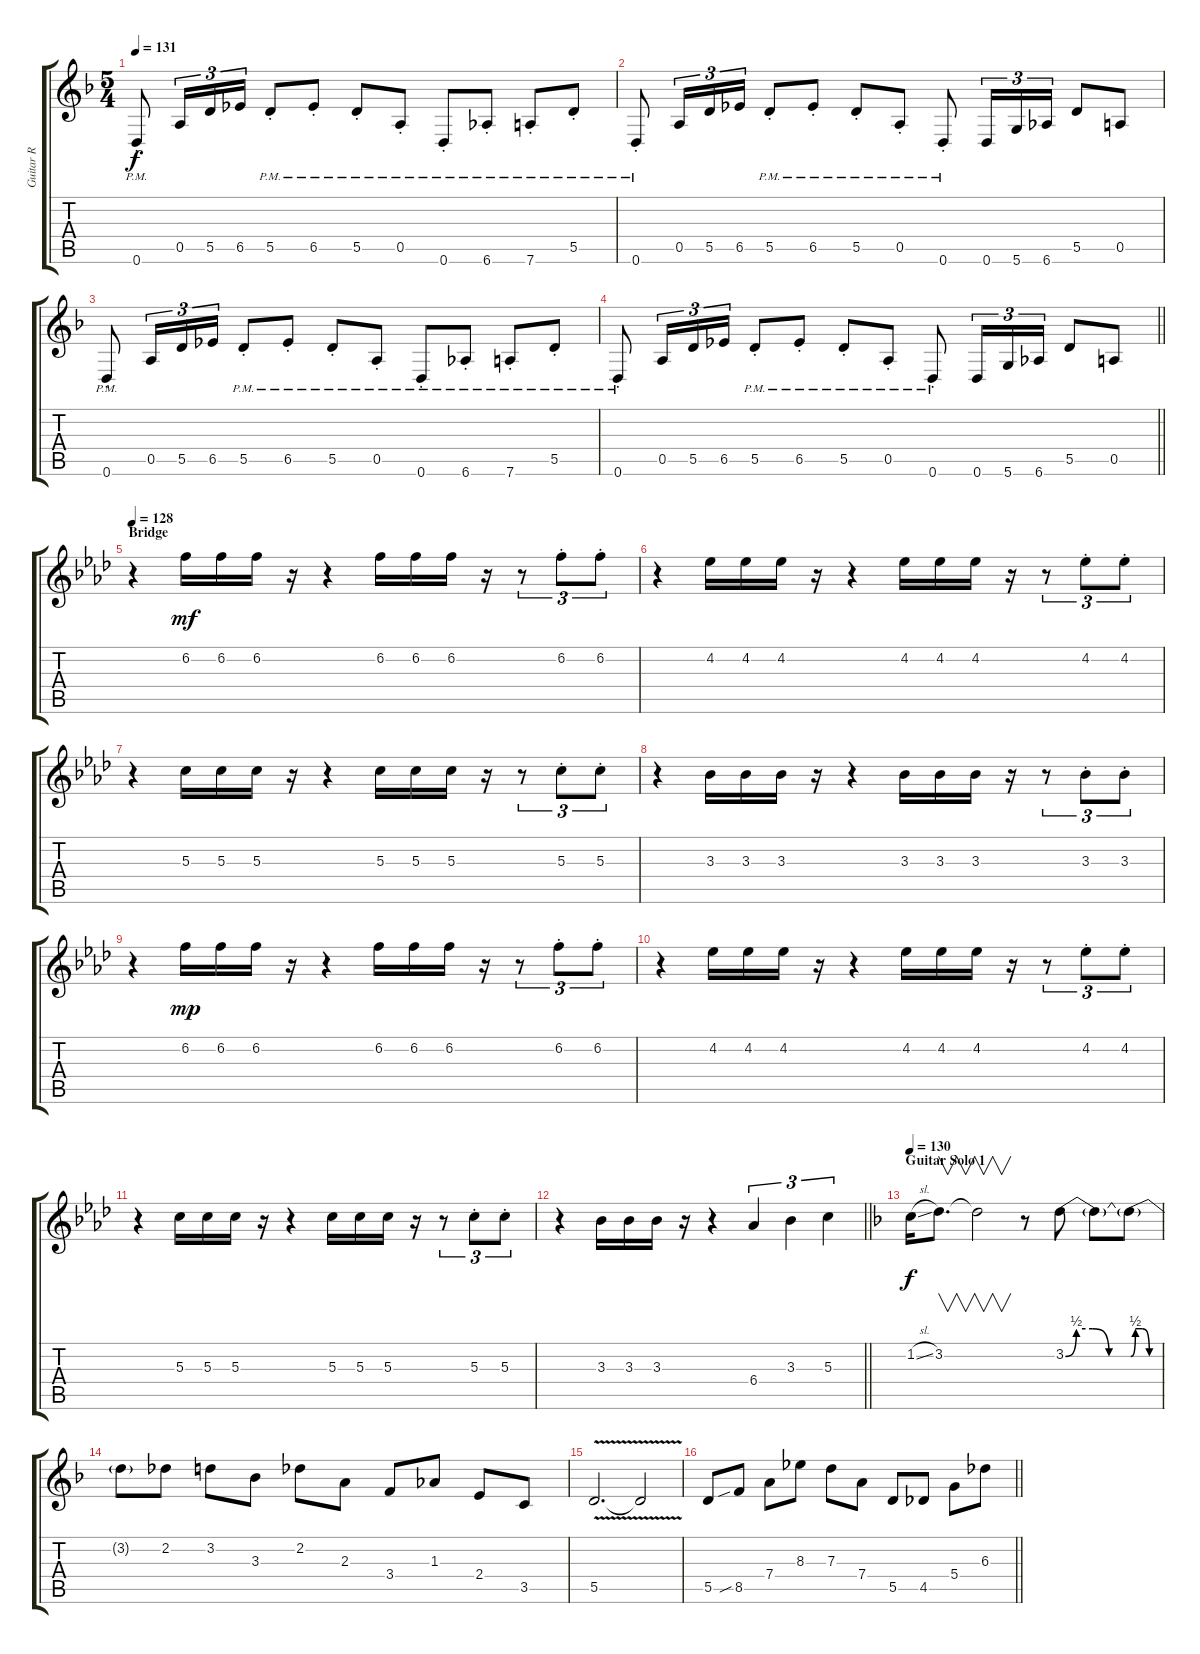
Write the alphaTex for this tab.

\track ("Guitar R" "Guitar R") {instrument distortionguitar}
\staff {score tabs}
\tuning (E4 B3 G3 D3 A2 D2) {hide}
\ts (5 4)
\tempo 131
\clef g2
\ks f
0.6{pm st}.8{dy f} 0.5.16{tu (3 2)} 5.5.16{tu (3 2)} 6.5.16{tu (3 2)} 5.5{pm st}.8 6.5{pm st}.8 5.5{pm st}.8 0.5{pm st}.8 0.6{pm st}.8 6.6{pm st}.8 7.6{pm st}.8 5.5{pm st}.8 |
0.6{pm st}.8 0.5.16{tu (3 2)} 5.5.16{tu (3 2)} 6.5.16{tu (3 2)} 5.5{pm st}.8 6.5{pm st}.8 5.5{pm st}.8 0.5{pm st}.8 0.6{pm st}.8 0.6.16{tu (3 2)} 5.6.16{tu (3 2)} 6.6.16{tu (3 2)} 5.5.8 0.5.8 |
0.6{pm st}.8 0.5.16{tu (3 2)} 5.5.16{tu (3 2)} 6.5.16{tu (3 2)} 5.5{pm st}.8 6.5{pm st}.8 5.5{pm st}.8 0.5{pm st}.8 0.6{pm st}.8 6.6{pm st}.8 7.6{pm st}.8 5.5{pm st}.8 |
\barLineRight lightlight
0.6{pm st}.8 0.5.16{tu (3 2)} 5.5.16{tu (3 2)} 6.5.16{tu (3 2)} 5.5{pm st}.8 6.5{pm st}.8 5.5{pm st}.8 0.5{pm st}.8 0.6{pm st}.8 0.6.16{tu (3 2)} 5.6.16{tu (3 2)} 6.6.16{tu (3 2)} 5.5.8 0.5.8 |
\section ("" "Bridge")
\tempo 128
\ks ab
r.4 6.2.16{dy mf} 6.2.16 6.2.16 r.16 r.4 6.2.16 6.2.16 6.2.16 r.16 r.8{tu (3 2)} 6.2{st}.8{tu (3 2)} 6.2{st}.8{tu (3 2)} |
r.4 4.2.16 4.2.16 4.2.16 r.16 r.4 4.2.16 4.2.16 4.2.16 r.16 r.8{tu (3 2)} 4.2{st}.8{tu (3 2)} 4.2{st}.8{tu (3 2)} |
r.4 5.3.16 5.3.16 5.3.16 r.16 r.4 5.3.16 5.3.16 5.3.16 r.16 r.8{tu (3 2)} 5.3{st}.8{tu (3 2)} 5.3{st}.8{tu (3 2)} |
r.4 3.3.16 3.3.16 3.3.16 r.16 r.4 3.3.16 3.3.16 3.3.16 r.16 r.8{tu (3 2)} 3.3{st}.8{tu (3 2)} 3.3{st}.8{tu (3 2)} |
r.4 6.2.16{dy mp} 6.2.16 6.2.16 r.16 r.4 6.2.16 6.2.16 6.2.16 r.16 r.8{tu (3 2)} 6.2{st}.8{tu (3 2)} 6.2{st}.8{tu (3 2)} |
r.4 4.2.16 4.2.16 4.2.16 r.16 r.4 4.2.16 4.2.16 4.2.16 r.16 r.8{tu (3 2)} 4.2{st}.8{tu (3 2)} 4.2{st}.8{tu (3 2)} |
r.4 5.3.16 5.3.16 5.3.16 r.16 r.4 5.3.16 5.3.16 5.3.16 r.16 r.8{tu (3 2)} 5.3{st}.8{tu (3 2)} 5.3{st}.8{tu (3 2)} |
\barLineRight lightlight
r.4 3.3.16 3.3.16 3.3.16 r.16 r.4 6.4.4{tu (3 2)} 3.3.4{tu (3 2)} 5.3.4{tu (3 2)} |
\section ("" "Guitar Solo 1")
\tempo 130
\ks f
1.2{sl}.16{dy f} 3.2.8{v d} 3.2{t}.2{v} r.8 3.2{be (custom 0 0 10 2 25 2 40 0 60 0)}.8 3.2{t}.8 3.2{be (custom 0 0 10 2 25 2 40 0 60 0) t}.8 |
3.2{t}.8 2.2.8 3.2.8 3.3.8 2.2.8 2.3.8 3.4.8 1.3.8 2.4.8 3.5.8 |
5.5{v}.2{d} 5.5{t}.2 |
\barLineRight lightlight
5.5.8 8.5{sib}.8 7.4.8 8.3.8 7.3.8 7.4.8 5.5.8 4.5.8 5.4.8 6.3.8
